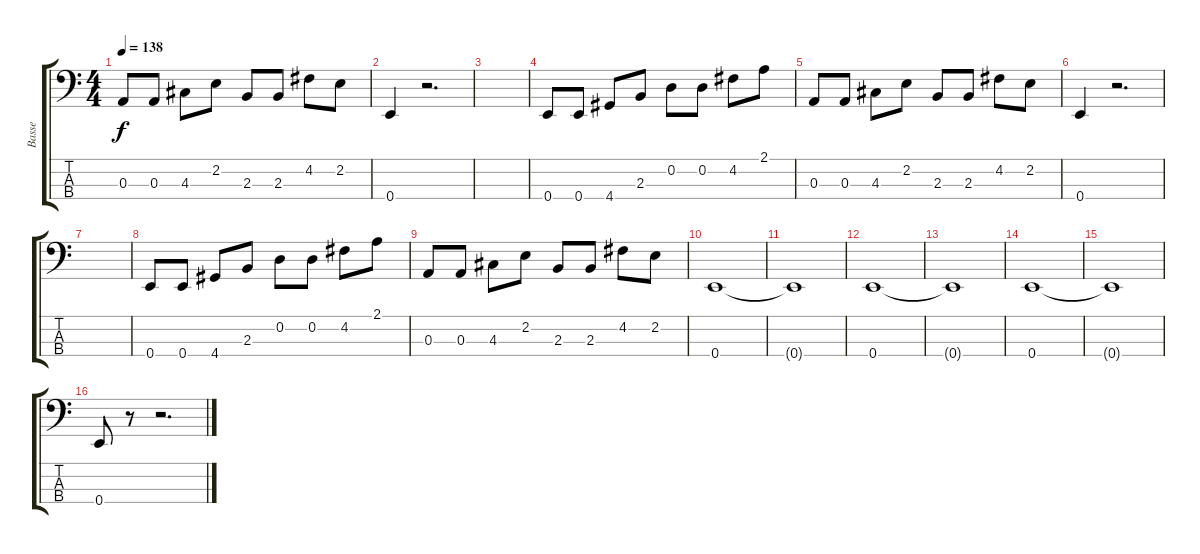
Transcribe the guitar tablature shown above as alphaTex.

\track ("Basse" "Basse") {instrument electricbassfinger}
\staff {score tabs}
\tuning (G2 D2 A1 E1) {hide}
\ts (4 4)
\tempo 138
\clef f4
\ks c
0.3.8{dy f} 0.3.8 4.3.8 2.2.8 2.3.8 2.3.8 4.2.8 2.2.8 |
0.4.4 r.2{d} |
|
0.4.8 0.4.8 4.4.8 2.3.8 0.2.8 0.2.8 4.2.8 2.1.8 |
0.3.8 0.3.8 4.3.8 2.2.8 2.3.8 2.3.8 4.2.8 2.2.8 |
0.4.4 r.2{d} |
|
0.4.8 0.4.8 4.4.8 2.3.8 0.2.8 0.2.8 4.2.8 2.1.8 |
0.3.8 0.3.8 4.3.8 2.2.8 2.3.8 2.3.8 4.2.8 2.2.8 |
0.4.1 |
0.4{t}.1 |
0.4.1 |
0.4{t}.1 |
0.4.1 |
0.4{t}.1 |
0.4.8 r.8 r.2{d}
